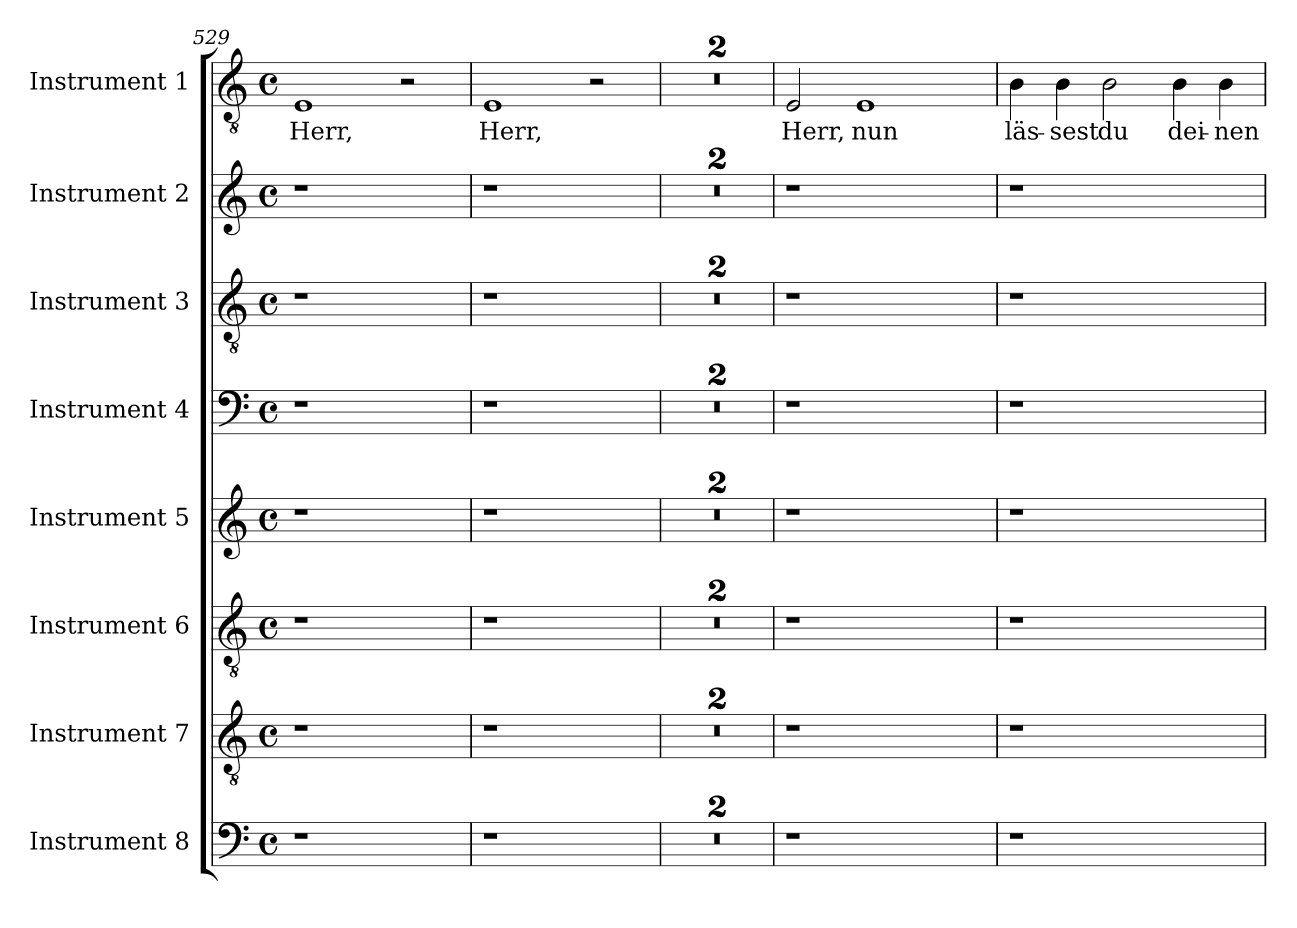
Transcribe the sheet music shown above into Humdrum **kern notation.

**kern	**kern	**kern	**kern	**kern	**kern	**kern	**kern	**text
*part8	*part7	*part6	*part5	*part4	*part3	*part2	*part1	*part1
*staff8	*staff7	*staff6	*staff5	*staff4	*staff3	*staff2	*staff1	*staff1
*I"Instrument 8	*I"Instrument 7	*I"Instrument 6	*I"Instrument 5	*I"Instrument 4	*I"Instrument 3	*I"Instrument 2	*I"Instrument 1	*
!!LO:PB:g=z
*clefF4	*clefGv2	*clefGv2	*clefG2	*clefF4	*clefGv2	*clefG2	*clefGv2	*
*M4/4	*M4/4	*M4/4	*M4/4	*M4/4	*M4/4	*M4/4	*M4/4	*
*met(c)	*met(c)	*met(c)	*met(c)	*met(c)	*met(c)	*met(c)	*met(c)	*
=529	=529	=529	=529	=529	=529	=529	=529	=529
!	!	!	!	!	!	!	!	!LO:LY:b:cj
1r	1r	1r	1r	1r	1r	1r	1E	Herr,
2ryy	2ryy	2ryy	2ryy	2ryy	2ryy	2ryy	2r	.
=530	=530	=530	=530	=530	=530	=530	=530	=530
!	!	!	!	!	!	!	!	!LO:LY:b:cj
1r	1r	1r	1r	1r	1r	1r	1E	Herr,
2ryy	2ryy	2ryy	2ryy	2ryy	2ryy	2ryy	2r	.
=531	=531	=531	=531	=531	=531	=531	=531	=531
1r	1r	1r	1r	1r	1r	1r	1r	.
=532	=532	=532	=532	=532	=532	=532	=532	=532
1r	1r	1r	1r	1r	1r	1r	1r	.
=533	=533	=533	=533	=533	=533	=533	=533	=533
!	!	!	!	!	!	!	!	!LO:LY:b:cj
1r	1r	1r	1r	1r	1r	1r	2E/	Herr,
!	!	!	!	!	!	!	!	!LO:LY:b:cj
.	.	.	.	.	.	.	1E	nun
2ryy	2ryy	2ryy	2ryy	2ryy	2ryy	2ryy	.	.
=534	=534	=534	=534	=534	=534	=534	=534	=534
!	!	!	!	!	!	!	!	!LO:LY:b
1r	1r	1r	1r	1r	1r	1r	4B\	läs-
!	!	!	!	!	!	!	!	!LO:LY:b:rj
.	.	.	.	.	.	.	4B\	-sest
!	!	!	!	!	!	!	!	!LO:LY:b:cj
.	.	.	.	.	.	.	2B\	du
!	!	!	!	!	!	!	!	!LO:LY:b
2ryy	2ryy	2ryy	2ryy	2ryy	2ryy	2ryy	4B\	dei-
!	!	!	!	!	!	!	!	!LO:LY:b:rj
.	.	.	.	.	.	.	4B\	-nen
=	=	=	=	=	=	=	=	=
*-	*-	*-	*-	*-	*-	*-	*-	*-
